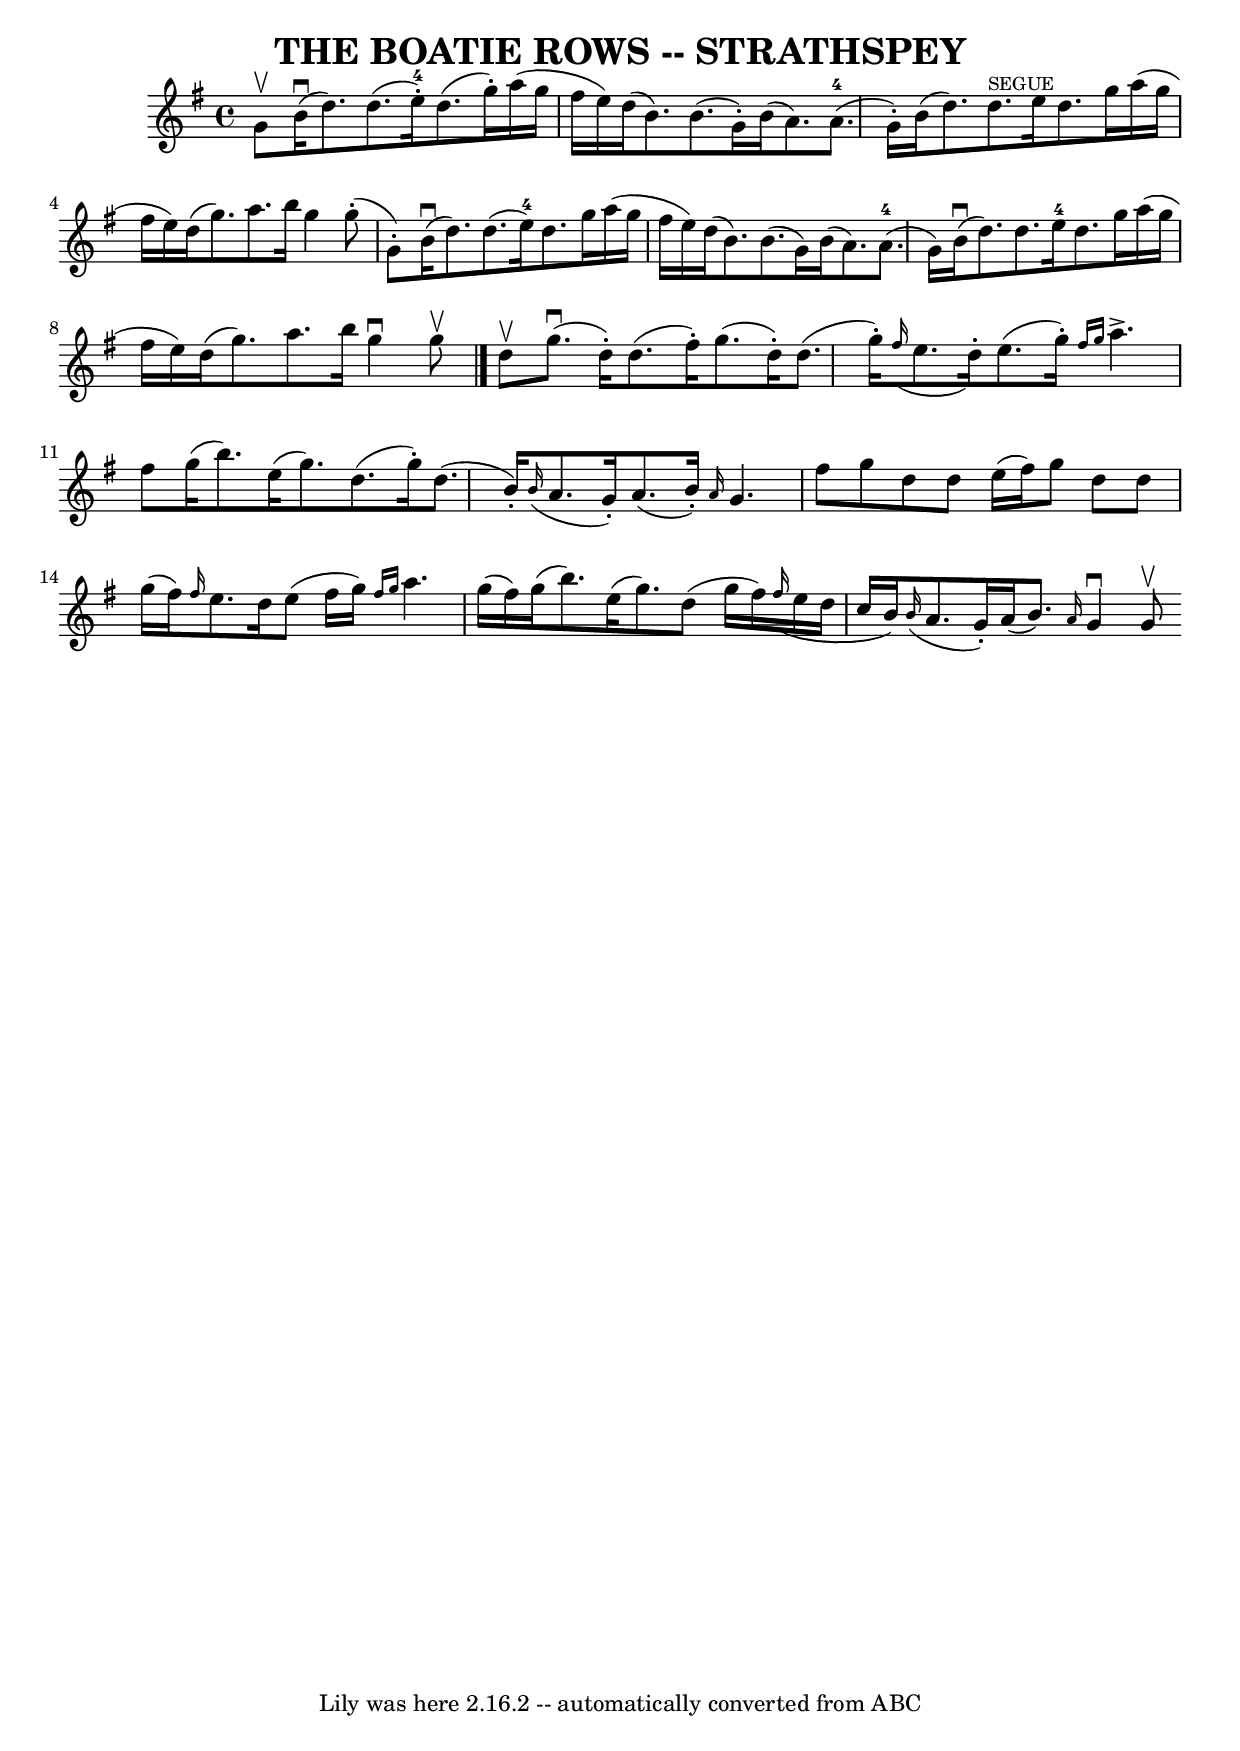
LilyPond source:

\version "2.16.2"
\include "Mammoth.ily"
\header {
  %% book = "Ryan's Mammoth Collection of Fiddle Tunes"
  crossRefNumber = "1"
  footnotes = ""
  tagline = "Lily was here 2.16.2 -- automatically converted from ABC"
  title = "THE BOATIE ROWS -- STRATHSPEY"

}
voicedefault =  {


  \override Staff.TimeSignature #'style = #'C
  \time 4/4 
  \key g \major   g'8^\upbow        |
  b'16 (^\downbow   
  d''8.) d''8. (e''16-4-.) d''8. (g''16-.) a''16 (g''16    fis''16 e''16)    |
  d''16 (b'8.) b'8. (g'16-.)      b'16 (a'8.) a'8.-4(g'16-.)        |
  b'16 (d''8.) d''8.^\segue e''16 d''8. g''16 a''16 (g''16 fis''16      e''16)    |
  d''16 (g''8.) a''8. b''16 g''4 g''8 (-. g'8-.)   | |
  b'16 (^\downbow d''8.) d''8. (e''16-4) d''8. g''16 a''16 (g''16 fis''16 e''16)    |
  d''16 (b'8.) b'8. (g'16) b'16 (a'8.) a'8.-4(g'16)       |
  b'16 (^\downbow d''8.) d''8.       e''16-4 d''8. g''16 a''16 (g''16 fis''16 e''16)     |
  d''16 (g''8.) a''8. b''16 g''4^\downbow g''8^\upbow   \bar "|." d''8^\upbow       |
  g''8. (^\downbow      d''16-.) d''8. (fis''16-.) g''8. (d''16-.) d''8. (g''16-.)    |
  \grace { fis''16 (
	 } e''8. d''16-.) e''8. (
  g''16-.) \grace { fis''16 g''16   		   } a''4.^\accent fis''8          |
  g''16 (b''8.) e''16 (g''8.) d''8. (g''16-.)      d''8. (b'16-.)    |
  \grace { b'16 (
	 } a'8. g'16-.)   
  a'8. (b'16-.) \grace { a'16   			} g'4. fis''8     |
   |
  g''8 d''8 d''8 e''16 (fis''16) g''8 d''8 d''8    g''16 (fis''16)    |
  \grace { fis''16  
	 } e''8. d''16    
  e''8 (fis''16 g''16) \grace { fis''16 g''16   			      } a''4. g''16 (fis''16)        |
  g''16 (b''8.) e''16 (g''8.)   
  d''8 (g''16 fis''16)   \grace { fis''16 (
				} e''16 d''16       c''16 b'16)    |
  \grace { b'16 (
	 } a'8. g'16-.) a'16 (b'8.) \grace { a'16   		} g'4^\downbow g'8^\upbow   \bar " |."   

}

\score{
  <<

    \context Staff="default"
    {
      \voicedefault 
      
    }

  >>
  \layout {
    
  }
  \midi {
  }

}
